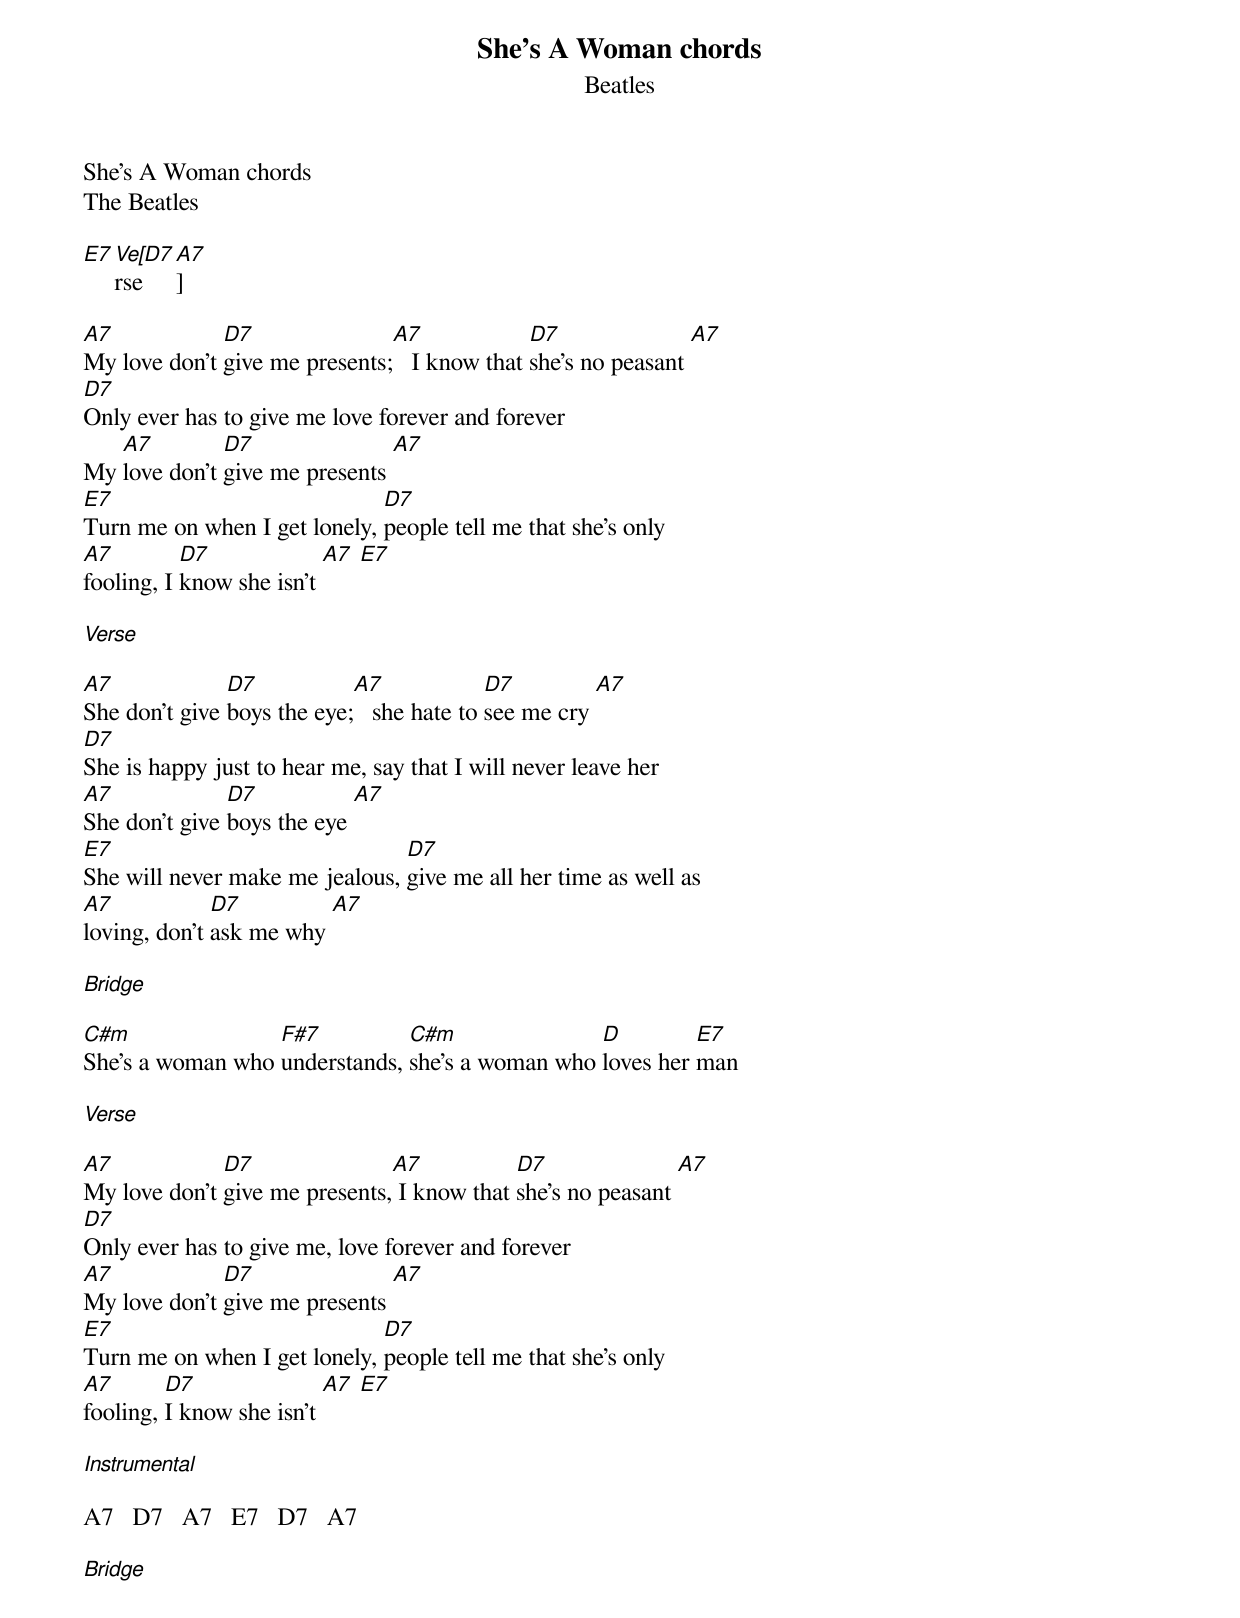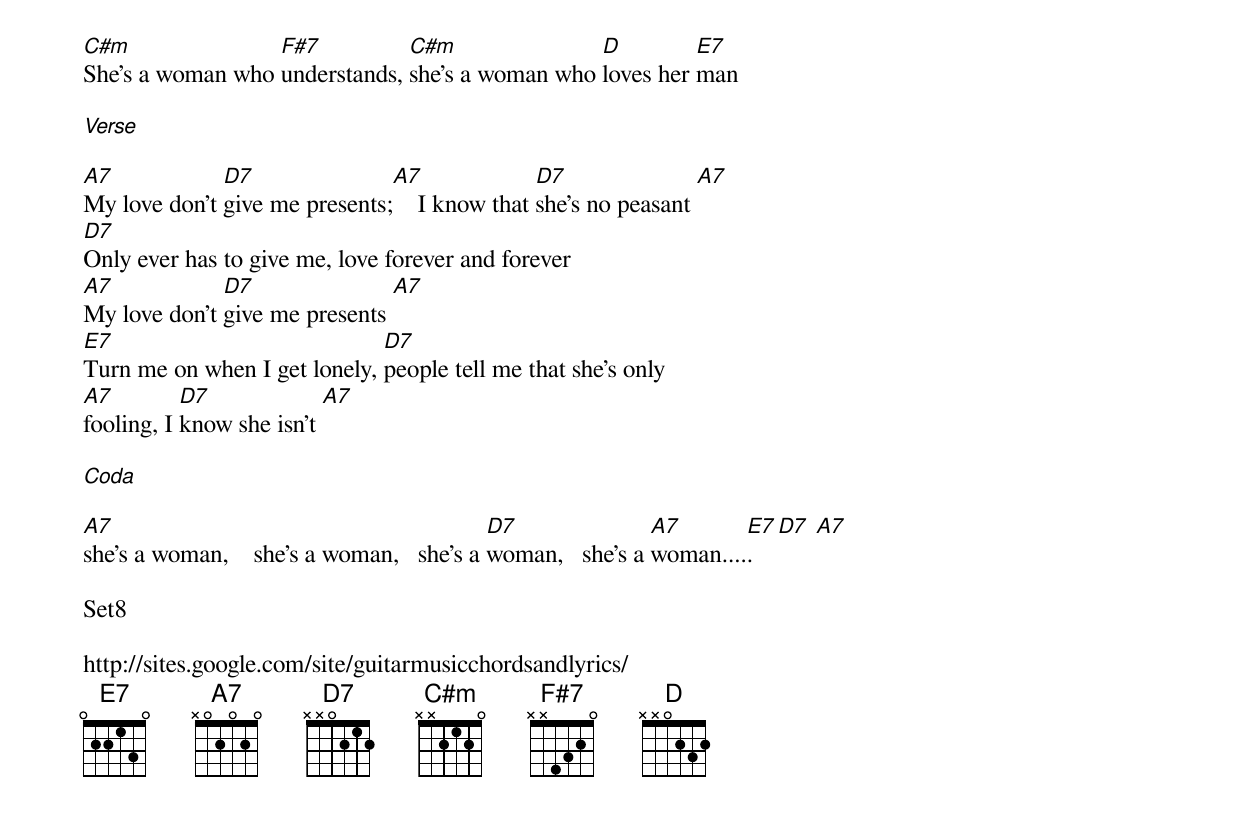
{title:She's A Woman chords}
{subtitle:Beatles}
She's A Woman chords
The Beatles

[E7][Ve[D7]rse[A7]]

[A7]My love don't [D7]give me presents;[A7]   I know that [D7]she's no peasant [A7]
[D7]Only ever has to give me love forever and forever
My [A7]love don't [D7]give me presents [A7]
[E7]Turn me on when I get lonely, [D7]people tell me that she's only
[A7]fooling, I [D7]know she isn't [A7] [E7]

[Verse]

[A7]She don't give [D7]boys the eye;[A7]   she hate to [D7]see me cry [A7]
[D7]She is happy just to hear me, say that I will never leave her
[A7]She don't give [D7]boys the eye [A7]
[E7]She will never make me jealous, [D7]give me all her time as well as
[A7]loving, don't [D7]ask me why [A7]

[Bridge]

[C#m]She's a woman who [F#7]understands, [C#m]she's a woman who [D]loves her [E7]man

[Verse]

[A7]My love don't [D7]give me presents,[A7] I know that [D7]she's no peasant [A7]
[D7]Only ever has to give me, love forever and forever
[A7]My love don't [D7]give me presents [A7]
[E7]Turn me on when I get lonely, [D7]people tell me that she's only
[A7]fooling, [D7]I know she isn't [A7] [E7]

[Instrumental]

A7   D7   A7   E7   D7   A7

[Bridge]

[C#m]She's a woman who [F#7]understands, [C#m]she's a woman who [D]loves her [E7]man

[Verse]

[A7]My love don't [D7]give me presents;[A7]    I know that [D7]she's no peasant [A7]
[D7]Only ever has to give me, love forever and forever
[A7]My love don't [D7]give me presents [A7]
[E7]Turn me on when I get lonely, [D7]people tell me that she's only
[A7]fooling, I [D7]know she isn't [A7]

[Coda]

[A7]she's a woman,    she's a woman,   she's a [D7]woman,   she's a [A7]woman....[E7]. [D7] [A7]

Set8

http://sites.google.com/site/guitarmusicchordsandlyrics/
